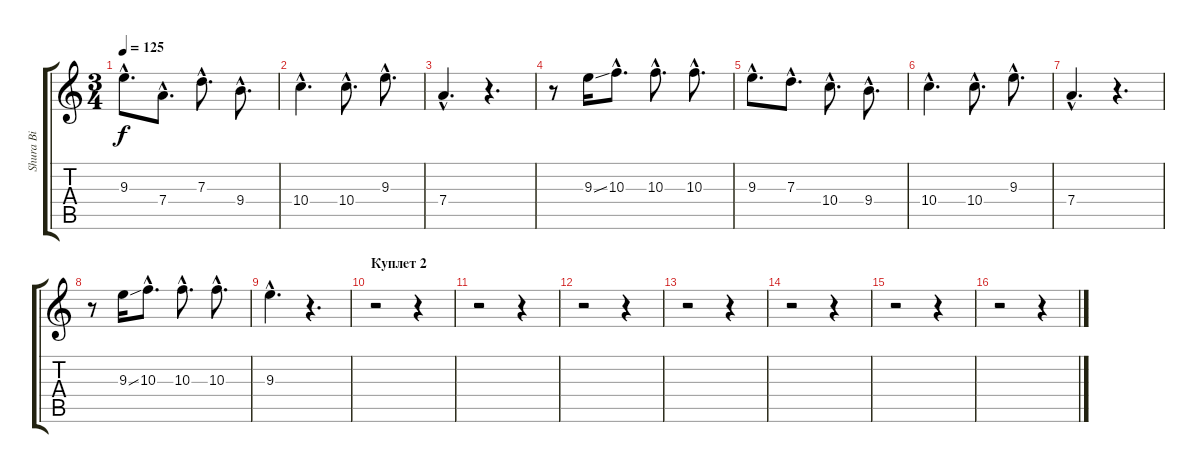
\track ("Shura Bi" "Shura Bi") {instrument electricguitarjazz}
\staff {score tabs}
\tuning (E4 B3 G3 D3 A2 E2) {hide}
\ts (3 4)
\tempo 125
\clef g2
\ks c
9.3{hac}.8{d dy f} 7.4{hac}.8{d} 7.3{hac}.8{d} 9.4{hac}.8{d} |
10.4{hac}.4{d} 10.4{hac}.8{d} 9.3{hac}.8{d} |
7.4{hac}.4{d} r.4{d} |
r.8 9.3{ss}.16 10.3{hac}.8{d} 10.3{hac}.8{d} 10.3{hac}.8{d} |
9.3{hac}.8{d} 7.3{hac}.8{d} 10.4{hac}.8{d} 9.4{hac}.8{d} |
10.4{hac}.4{d} 10.4{hac}.8{d} 9.3{hac}.8{d} |
7.4{hac}.4{d} r.4{d} |
r.8 9.3{ss}.16 10.3{hac}.8{d} 10.3{hac}.8{d} 10.3{hac}.8{d} |
9.3{hac}.4{d} r.4{d} |
\section ("" "Куплет 2")
r.2 r.4 |
r.2 r.4 |
r.2 r.4 |
r.2 r.4 |
r.2 r.4 |
r.2 r.4 |
r.2 r.4
